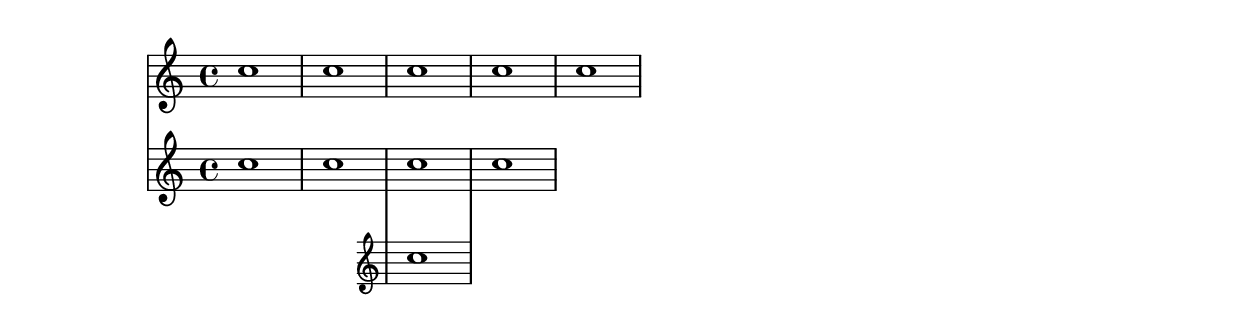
%% Do not edit this file; it is auto-generated from LSR http://lsr.dsi.unimi.it
%% This file is in the public domain.
\version "2.11.62"

\header {
  lsrtags = "staff-notation, contexts-and-engravers"

  texidoces = "
Se puede añadir (posiblemente de forma temporal) un pentagrama
nuevo una vez que la pieza ha comenzado.

"
  doctitlees = "Añadir un pentagrama nuevo"

  texidoc = "
An extra staff can be added (possibly temporarily) after the start of a
piece.  

"
  doctitle = "Adding an extra staff"
} % begin verbatim
\score {
  <<
    \new Staff \relative c'' { c1 c c c c }
    \new StaffGroup \relative c'' {
      \new Staff {
        c1 c
        << c1 \new Staff { \once \override Staff.TimeSignature #'stencil = ##f c1 } >>
        c
      }
    }
  >>
}
